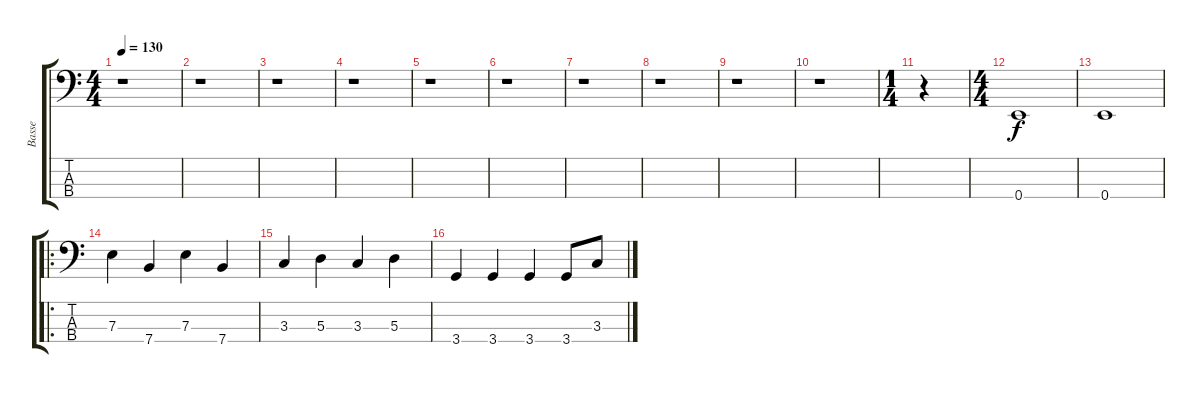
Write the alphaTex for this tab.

\track ("Basse" "Basse") {instrument electricbassfinger}
\staff {score tabs}
\tuning (G2 D2 A1 E1) {hide}
\ts (4 4)
\tempo 130
\clef f4
\ks c
r.1{dy f instrument electricbassfinger} |
r.1 |
r.1 |
r.1 |
r.1 |
r.1 |
r.1 |
r.1 |
r.1 |
r.1 |
\ts (1 4)
r.4 |
\ts (4 4)
0.4.1 |
0.4.1 |
\ro
7.3.4 7.4.4 7.3.4 7.4.4 |
3.3.4 5.3.4 3.3.4 5.3.4 |
3.4.4 3.4.4 3.4.4 3.4.8 3.3.8
